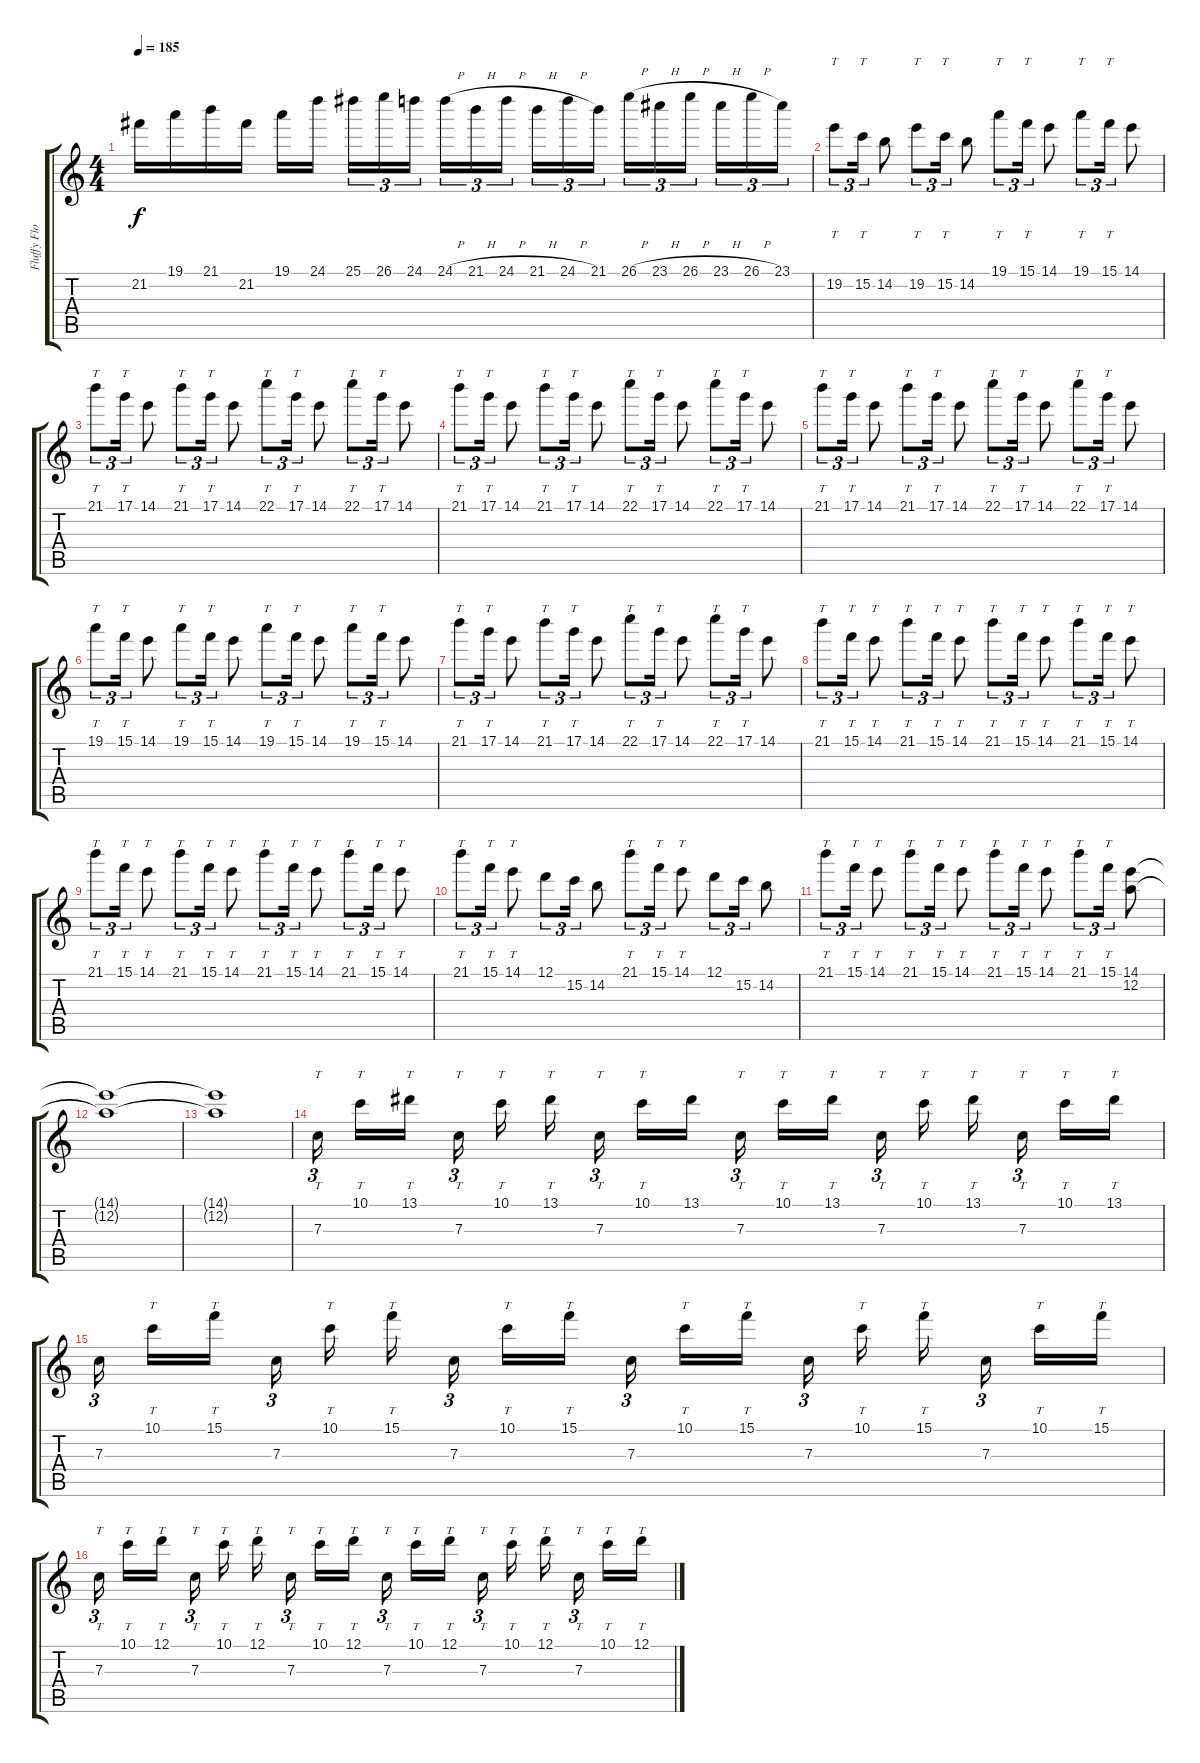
\track ("Fluffy Floyd" "Fluffy Flo") {instrument distortionguitar}
\staff {score tabs}
\tuning (D4 A3 F3 C3 G2 C2) {hide}
\ts (4 4)
\tempo 185
\clef g2
\ks c
21.2.16{dy f} 19.1.16 21.1.16 21.2.16 19.1.16 24.1.16 25.1.16{tu (3 2)} 26.1.16{tu (3 2)} 24.1.16{tu (3 2)} 24.1{h}.16{tu (3 2)} 21.1{h}.16{tu (3 2)} 24.1{h}.16{tu (3 2)} 21.1{h}.16{tu (3 2)} 24.1{h}.16{tu (3 2)} 21.1.16{tu (3 2)} 26.1{h}.16{tu (3 2)} 23.1{h}.16{tu (3 2)} 26.1{h}.16{tu (3 2)} 23.1{h}.16{tu (3 2)} 26.1{h}.16{tu (3 2)} 23.1.16{tu (3 2)} |
19.2.8{tt tu (3 2)} 15.2.16{tt tu (3 2)} 14.2.8 19.2.8{tt tu (3 2)} 15.2.16{tt tu (3 2)} 14.2.8 19.1.8{tt tu (3 2)} 15.1.16{tt tu (3 2)} 14.1.8 19.1.8{tt tu (3 2)} 15.1.16{tt tu (3 2)} 14.1.8 |
21.1.8{tt tu (3 2)} 17.1.16{tt tu (3 2)} 14.1.8 21.1.8{tt tu (3 2)} 17.1.16{tt tu (3 2)} 14.1.8 22.1.8{tt tu (3 2)} 17.1.16{tt tu (3 2)} 14.1.8 22.1.8{tt tu (3 2)} 17.1.16{tt tu (3 2)} 14.1.8 |
21.1.8{tt tu (3 2)} 17.1.16{tt tu (3 2)} 14.1.8 21.1.8{tt tu (3 2)} 17.1.16{tt tu (3 2)} 14.1.8 22.1.8{tt tu (3 2)} 17.1.16{tt tu (3 2)} 14.1.8 22.1.8{tt tu (3 2)} 17.1.16{tt tu (3 2)} 14.1.8 |
21.1.8{tt tu (3 2)} 17.1.16{tt tu (3 2)} 14.1.8 21.1.8{tt tu (3 2)} 17.1.16{tt tu (3 2)} 14.1.8 22.1.8{tt tu (3 2)} 17.1.16{tt tu (3 2)} 14.1.8 22.1.8{tt tu (3 2)} 17.1.16{tt tu (3 2)} 14.1.8 |
19.1.8{tt tu (3 2)} 15.1.16{tt tu (3 2)} 14.1.8 19.1.8{tt tu (3 2)} 15.1.16{tt tu (3 2)} 14.1.8 19.1.8{tt tu (3 2)} 15.1.16{tt tu (3 2)} 14.1.8 19.1.8{tt tu (3 2)} 15.1.16{tt tu (3 2)} 14.1.8 |
21.1.8{tt tu (3 2)} 17.1.16{tt tu (3 2)} 14.1.8 21.1.8{tt tu (3 2)} 17.1.16{tt tu (3 2)} 14.1.8 22.1.8{tt tu (3 2)} 17.1.16{tt tu (3 2)} 14.1.8 22.1.8{tt tu (3 2)} 17.1.16{tt tu (3 2)} 14.1.8 |
21.1.8{tt tu (3 2)} 15.1.16{tt tu (3 2)} 14.1.8{tt} 21.1.8{tt tu (3 2)} 15.1.16{tt tu (3 2)} 14.1.8{tt} 21.1.8{tt tu (3 2)} 15.1.16{tt tu (3 2)} 14.1.8{tt} 21.1.8{tt tu (3 2)} 15.1.16{tt tu (3 2)} 14.1.8{tt} |
21.1.8{tt tu (3 2)} 15.1.16{tt tu (3 2)} 14.1.8{tt} 21.1.8{tt tu (3 2)} 15.1.16{tt tu (3 2)} 14.1.8{tt} 21.1.8{tt tu (3 2)} 15.1.16{tt tu (3 2)} 14.1.8{tt} 21.1.8{tt tu (3 2)} 15.1.16{tt tu (3 2)} 14.1.8{tt} |
21.1.8{tt tu (3 2)} 15.1.16{tt tu (3 2)} 14.1.8{tt} 12.1.8{tu (3 2)} 15.2.16{tu (3 2)} 14.2.8 21.1.8{tt tu (3 2)} 15.1.16{tt tu (3 2)} 14.1.8{tt} 12.1.8{tu (3 2)} 15.2.16{tu (3 2)} 14.2.8 |
21.1.8{tt tu (3 2)} 15.1.16{tt tu (3 2)} 14.1.8{tt} 21.1.8{tt tu (3 2)} 15.1.16{tt tu (3 2)} 14.1.8{tt} 21.1.8{tt tu (3 2)} 15.1.16{tt tu (3 2)} 14.1.8{tt} 21.1.8{tt tu (3 2)} 15.1.16{tt tu (3 2)} (14.1 12.2).8 |
(14.1{t} 12.2{t}).1 |
(14.1{t} 12.2{t}).1 |
7.3.16{tt tu (3 2)} 10.1.16{tt} 13.1.16{tt} 7.3.16{tt tu (3 2)} 10.1.16{tt} 13.1.16{tt} 7.3.16{tt tu (3 2)} 10.1.16{tt} 13.1.16 7.3.16{tt tu (3 2)} 10.1.16{tt} 13.1.16{tt} 7.3.16{tt tu (3 2)} 10.1.16{tt} 13.1.16{tt} 7.3.16{tt tu (3 2)} 10.1.16{tt} 13.1.16{tt} |
7.3.16{tu (3 2)} 10.1.16{tt} 15.1.16{tt} 7.3.16{tu (3 2)} 10.1.16{tt} 15.1.16{tt} 7.3.16{tu (3 2)} 10.1.16{tt} 15.1.16{tt} 7.3.16{tu (3 2)} 10.1.16{tt} 15.1.16{tt} 7.3.16{tu (3 2)} 10.1.16{tt} 15.1.16{tt} 7.3.16{tu (3 2)} 10.1.16{tt} 15.1.16{tt} |
7.3.16{tt tu (3 2)} 10.1.16{tt} 12.1.16{tt} 7.3.16{tt tu (3 2)} 10.1.16{tt} 12.1.16{tt} 7.3.16{tt tu (3 2)} 10.1.16{tt} 12.1.16{tt} 7.3.16{tt tu (3 2)} 10.1.16{tt} 12.1.16{tt} 7.3.16{tt tu (3 2)} 10.1.16{tt} 12.1.16{tt} 7.3.16{tt tu (3 2)} 10.1.16{tt} 12.1.16{tt}
